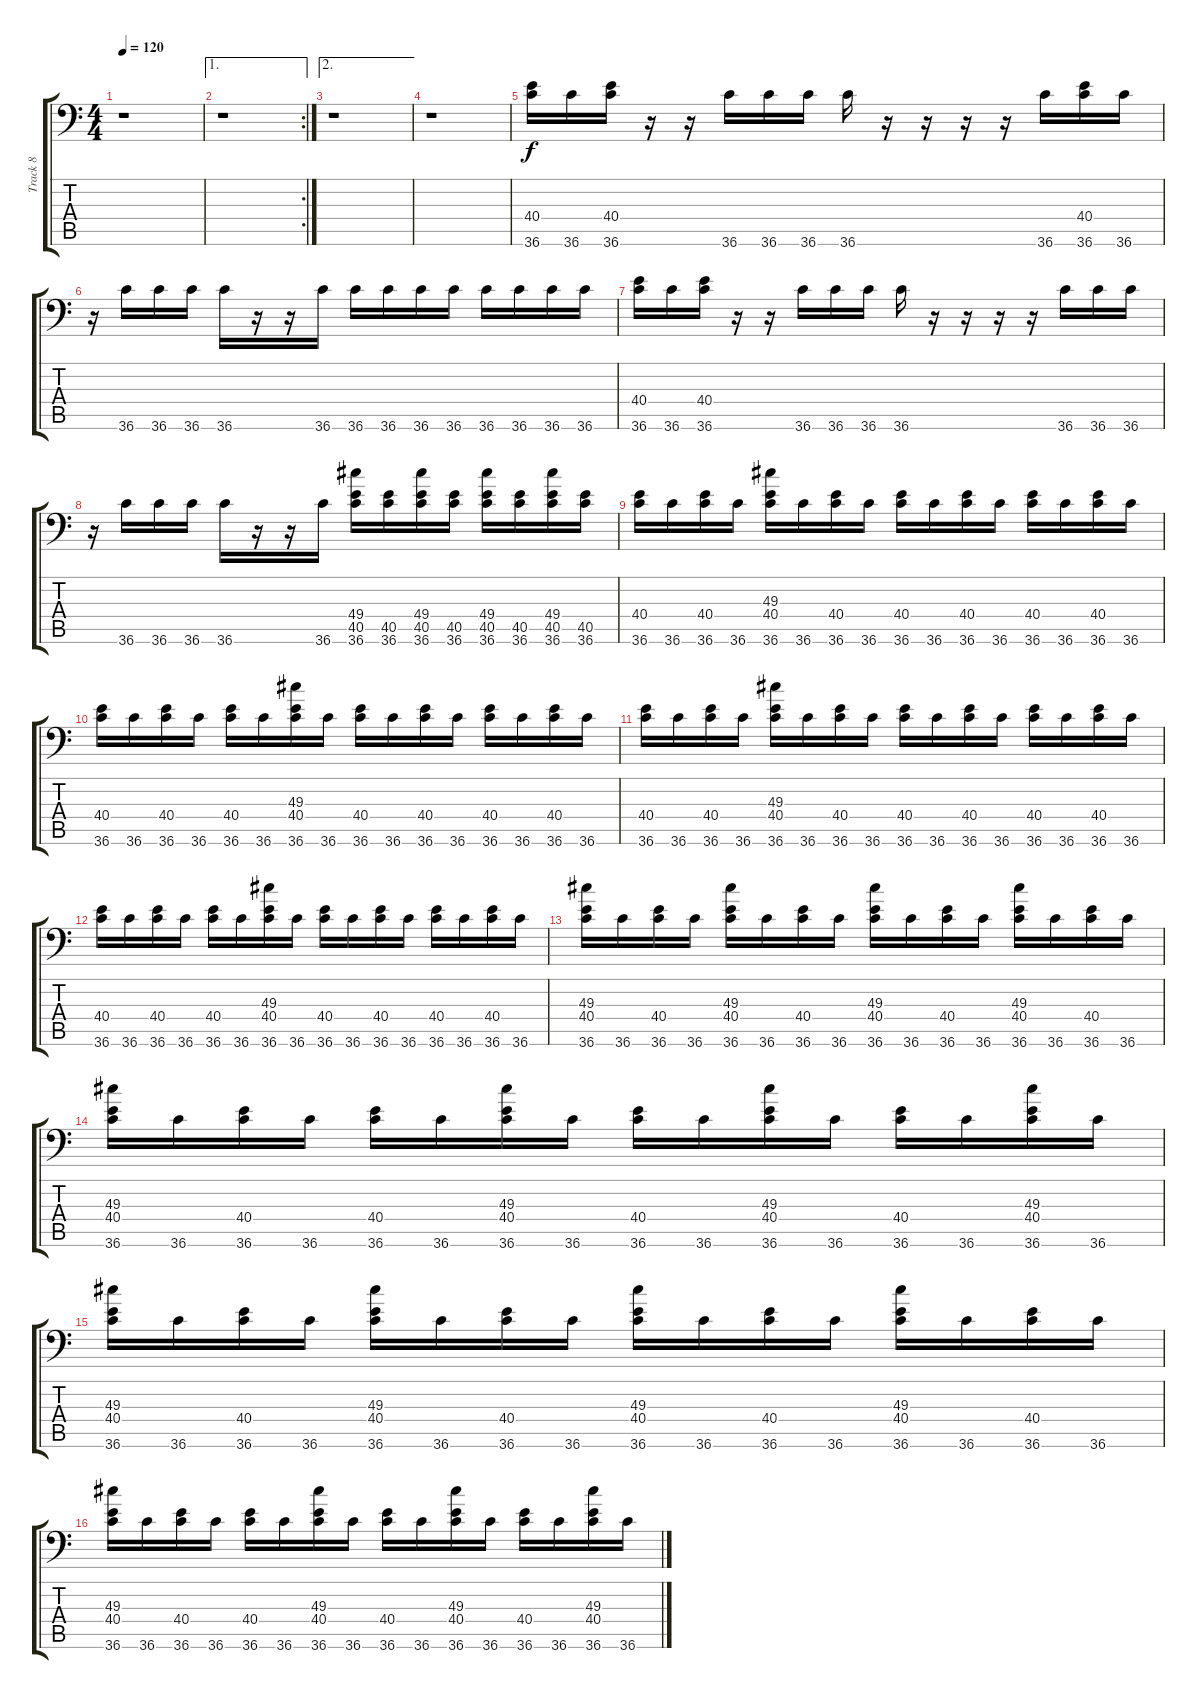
\track ("Track 8" "Track 8") {instrument acousticgrandpiano}
\staff {score tabs}
\tuning (C-1 C-1 C-1 C-1 C-1 C-1) {hide}
\ts (4 4)
\tempo 120
\clef f4
\ks c
r.1{dy f} |
\ae 1
\rc 2
r.1 |
\ae 2
r.1 |
r.1 |
(40.4 36.6).16 36.6.16 (40.4 36.6).16 r.16 r.16 36.6.16 36.6.16 36.6.16 36.6.16 r.16 r.16 r.16 r.16 36.6.16 (40.4 36.6).16 36.6.16 |
r.16 36.6.16 36.6.16 36.6.16 36.6.16 r.16 r.16 36.6.16 36.6.16 36.6.16 36.6.16 36.6.16 36.6.16 36.6.16 36.6.16 36.6.16 |
(40.4 36.6).16 36.6.16 (40.4 36.6).16 r.16 r.16 36.6.16 36.6.16 36.6.16 36.6.16 r.16 r.16 r.16 r.16 36.6.16 36.6.16 36.6.16 |
r.16 36.6.16 36.6.16 36.6.16 36.6.16 r.16 r.16 36.6.16 (49.4 40.5 36.6).16 (40.5 36.6).16 (49.4 40.5 36.6).16 (40.5 36.6).16 (49.4 40.5 36.6).16 (40.5 36.6).16 (49.4 40.5 36.6).16 (40.5 36.6).16 |
(40.4 36.6).16 36.6.16 (40.4 36.6).16 36.6.16 (49.3 40.4 36.6).16 36.6.16 (40.4 36.6).16 36.6.16 (40.4 36.6).16 36.6.16 (40.4 36.6).16 36.6.16 (40.4 36.6).16 36.6.16 (40.4 36.6).16 36.6.16 |
(40.4 36.6).16 36.6.16 (40.4 36.6).16 36.6.16 (40.4 36.6).16 36.6.16 (49.3 40.4 36.6).16 36.6.16 (40.4 36.6).16 36.6.16 (40.4 36.6).16 36.6.16 (40.4 36.6).16 36.6.16 (40.4 36.6).16 36.6.16 |
(40.4 36.6).16 36.6.16 (40.4 36.6).16 36.6.16 (49.3 40.4 36.6).16 36.6.16 (40.4 36.6).16 36.6.16 (40.4 36.6).16 36.6.16 (40.4 36.6).16 36.6.16 (40.4 36.6).16 36.6.16 (40.4 36.6).16 36.6.16 |
(40.4 36.6).16 36.6.16 (40.4 36.6).16 36.6.16 (40.4 36.6).16 36.6.16 (49.3 40.4 36.6).16 36.6.16 (40.4 36.6).16 36.6.16 (40.4 36.6).16 36.6.16 (40.4 36.6).16 36.6.16 (40.4 36.6).16 36.6.16 |
(49.3 40.4 36.6).16 36.6.16 (40.4 36.6).16 36.6.16 (49.3 40.4 36.6).16 36.6.16 (40.4 36.6).16 36.6.16 (49.3 40.4 36.6).16 36.6.16 (40.4 36.6).16 36.6.16 (49.3 40.4 36.6).16 36.6.16 (40.4 36.6).16 36.6.16 |
(49.3 40.4 36.6).16 36.6.16 (40.4 36.6).16 36.6.16 (40.4 36.6).16 36.6.16 (49.3 40.4 36.6).16 36.6.16 (40.4 36.6).16 36.6.16 (49.3 40.4 36.6).16 36.6.16 (40.4 36.6).16 36.6.16 (49.3 40.4 36.6).16 36.6.16 |
(49.3 40.4 36.6).16 36.6.16 (40.4 36.6).16 36.6.16 (49.3 40.4 36.6).16 36.6.16 (40.4 36.6).16 36.6.16 (49.3 40.4 36.6).16 36.6.16 (40.4 36.6).16 36.6.16 (49.3 40.4 36.6).16 36.6.16 (40.4 36.6).16 36.6.16 |
(49.3 40.4 36.6).16 36.6.16 (40.4 36.6).16 36.6.16 (40.4 36.6).16 36.6.16 (49.3 40.4 36.6).16 36.6.16 (40.4 36.6).16 36.6.16 (49.3 40.4 36.6).16 36.6.16 (40.4 36.6).16 36.6.16 (49.3 40.4 36.6).16 36.6.16
